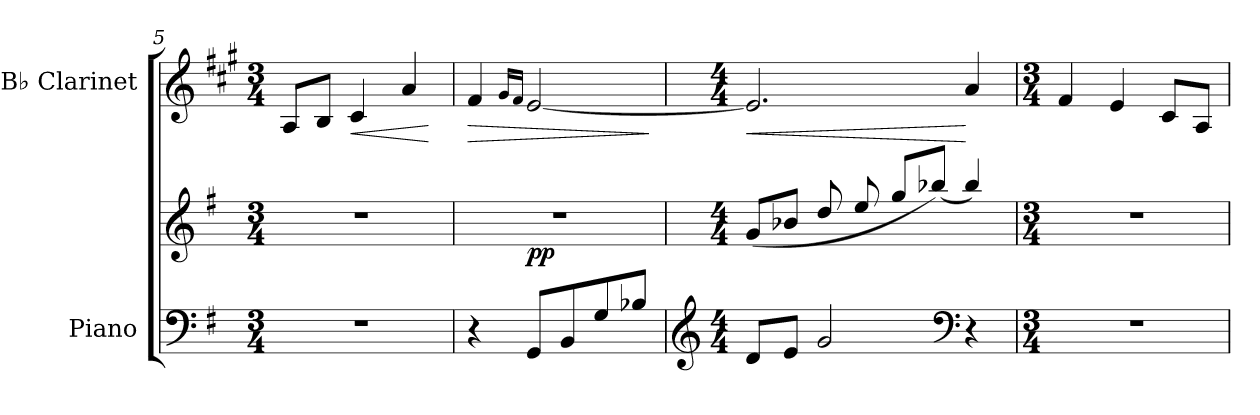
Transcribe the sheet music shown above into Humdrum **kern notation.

**kern	**kern	**dynam	**kern	**dynam
*part2	*part2	*part2	*part1	*part1
*staff3	*staff2	*staff2/3	*staff1	*staff1
*I"Piano	*	*	*I"B♭ Clarinet	*
*I'Pno.	*	*	*I'B♭ Cl.	*
*clefF4	*clefG2	*	*clefG2	*
*	*	*	*ITrd1c2	*
*k[f#]	*k[f#]	*	*k[f#]	*
*M3/4	*M3/4	*	*M3/4	*
=5	=5	=5	=5	=5
2.r	2.r	.	8G/L	.
.	.	.	8A/J	.
!	!	!	!	!LO:HP:b
.	.	.	4B/	<
.	.	.	4g/	.
.	.	.	.	[
!!LO:LB:g=z
=6	=6	=6	=6	=6
!	!	!	!	!LO:HP:b
*	*^	*	*	*
4r	2.r	4ryy	.	4e/	>
.	.	.	.	16qf#/LL	.
.	.	.	.	16qe/JJ	.
!	!	!	!LO:DY:b	!	!
8GG/L	.	2ryy	pp	[2d/	.
8BB/	.	.	.	.	.
8G/	.	.	.	.	.
8B-X/J	.	.	.	.	.
.	.	.	.	.	]
*	*v	*v	*	*	*
=7	=7	=7	=7	=7
*clefG2	*	*	*	*
*M4/4	*M4/4	*	*M4/4	*
*	*^	*	*	*
!	!	!	!	!	!LO:HP:b
*	*v	*v	*	*	*
8d/L	(<8g/L	.	2.d/]	<
8e/J	8b-X/J	.	.	.
2g/	8dd/	.	.	.
.	8ee/	.	.	.
.	8gg/L	.	.	.
.	(<8bb-X/J)	.	.	.
*clefF4	*	*	*	*
4r	4bb-/)	.	4g/	[
=8	=8	=8	=8	=8
*M3/4	*M3/4	*	*M3/4	*
2.r	2.r	.	4e/	.
.	.	.	4d/	.
.	.	.	8B/L	.
.	.	.	8G/J	.
=	=	=	=	=
*-	*-	*-	*-	*-
